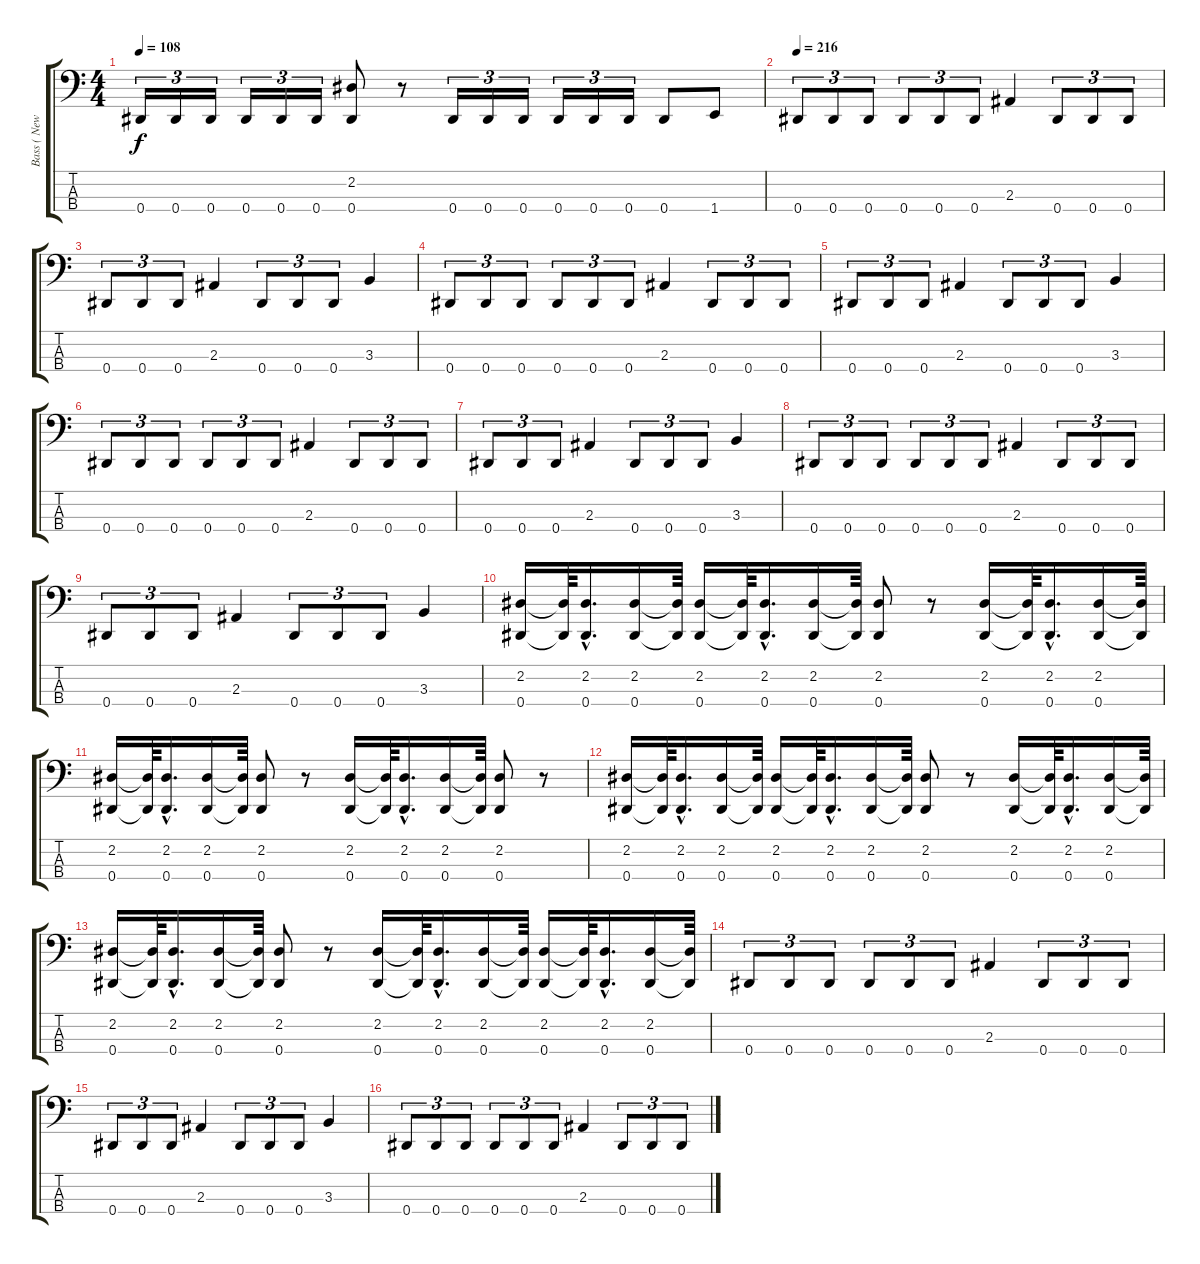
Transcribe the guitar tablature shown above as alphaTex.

\track ("Bass ( Newsted )" "Bass ( New") {instrument electricbasspick}
\staff {score tabs}
\tuning (Gb2 Db2 Ab1 Eb1) {hide}
\ts (4 4)
\tempo 108
\clef f4
\ks c
0.4.16{tu (3 2) dy f} 0.4.16{tu (3 2)} 0.4.16{tu (3 2)} 0.4.16{tu (3 2)} 0.4.16{tu (3 2)} 0.4.16{tu (3 2)} (2.2 0.4).8 r.8 0.4.16{tu (3 2)} 0.4.16{tu (3 2)} 0.4.16{tu (3 2)} 0.4.16{tu (3 2)} 0.4.16{tu (3 2)} 0.4.16{tu (3 2)} 0.4.8 1.4.8 |
\tempo 216
0.4.8{tu (3 2)} 0.4.8{tu (3 2)} 0.4.8{tu (3 2)} 0.4.8{tu (3 2)} 0.4.8{tu (3 2)} 0.4.8{tu (3 2)} 2.3.4 0.4.8{tu (3 2)} 0.4.8{tu (3 2)} 0.4.8{tu (3 2)} |
0.4.8{tu (3 2)} 0.4.8{tu (3 2)} 0.4.8{tu (3 2)} 2.3.4 0.4.8{tu (3 2)} 0.4.8{tu (3 2)} 0.4.8{tu (3 2)} 3.3.4 |
0.4.8{tu (3 2)} 0.4.8{tu (3 2)} 0.4.8{tu (3 2)} 0.4.8{tu (3 2)} 0.4.8{tu (3 2)} 0.4.8{tu (3 2)} 2.3.4 0.4.8{tu (3 2)} 0.4.8{tu (3 2)} 0.4.8{tu (3 2)} |
0.4.8{tu (3 2)} 0.4.8{tu (3 2)} 0.4.8{tu (3 2)} 2.3.4 0.4.8{tu (3 2)} 0.4.8{tu (3 2)} 0.4.8{tu (3 2)} 3.3.4 |
0.4.8{tu (3 2)} 0.4.8{tu (3 2)} 0.4.8{tu (3 2)} 0.4.8{tu (3 2)} 0.4.8{tu (3 2)} 0.4.8{tu (3 2)} 2.3.4 0.4.8{tu (3 2)} 0.4.8{tu (3 2)} 0.4.8{tu (3 2)} |
0.4.8{tu (3 2)} 0.4.8{tu (3 2)} 0.4.8{tu (3 2)} 2.3.4 0.4.8{tu (3 2)} 0.4.8{tu (3 2)} 0.4.8{tu (3 2)} 3.3.4 |
0.4.8{tu (3 2)} 0.4.8{tu (3 2)} 0.4.8{tu (3 2)} 0.4.8{tu (3 2)} 0.4.8{tu (3 2)} 0.4.8{tu (3 2)} 2.3.4 0.4.8{tu (3 2)} 0.4.8{tu (3 2)} 0.4.8{tu (3 2)} |
0.4.8{tu (3 2)} 0.4.8{tu (3 2)} 0.4.8{tu (3 2)} 2.3.4 0.4.8{tu (3 2)} 0.4.8{tu (3 2)} 0.4.8{tu (3 2)} 3.3.4 |
(2.2 0.4).16 (2.2{t} 0.4{t}).64 (2.2{hac} 0.4{hac}).16{d} (2.2 0.4).16 (2.2{t} 0.4{t}).64 (2.2 0.4).16 (2.2{t} 0.4{t}).64 (2.2{hac} 0.4{hac}).16{d} (2.2 0.4).16 (2.2{t} 0.4{t}).64 (2.2 0.4).8 r.8 (2.2 0.4).16 (2.2{t} 0.4{t}).64 (2.2{hac} 0.4{hac}).16{d} (2.2 0.4).16 (2.2{t} 0.4{t}).64 |
(2.2 0.4).16 (2.2{t} 0.4{t}).64 (2.2{hac} 0.4{hac}).16{d} (2.2 0.4).16 (2.2{t} 0.4{t}).64 (2.2 0.4).8 r.8 (2.2 0.4).16 (2.2{t} 0.4{t}).64 (2.2{hac} 0.4{hac}).16{d} (2.2 0.4).16 (2.2{t} 0.4{t}).64 (2.2 0.4).8 r.8 |
(2.2 0.4).16 (2.2{t} 0.4{t}).64 (2.2{hac} 0.4{hac}).16{d} (2.2 0.4).16 (2.2{t} 0.4{t}).64 (2.2 0.4).16 (2.2{t} 0.4{t}).64 (2.2{hac} 0.4{hac}).16{d} (2.2 0.4).16 (2.2{t} 0.4{t}).64 (2.2 0.4).8 r.8 (2.2 0.4).16 (2.2{t} 0.4{t}).64 (2.2{hac} 0.4{hac}).16{d} (2.2 0.4).16 (2.2{t} 0.4{t}).64 |
(2.2 0.4).16 (2.2{t} 0.4{t}).64 (2.2{hac} 0.4{hac}).16{d} (2.2 0.4).16 (2.2{t} 0.4{t}).64 (2.2 0.4).8 r.8 (2.2 0.4).16 (2.2{t} 0.4{t}).64 (2.2{hac} 0.4{hac}).16{d} (2.2 0.4).16 (2.2{t} 0.4{t}).64 (2.2 0.4).16 (2.2{t} 0.4{t}).64 (2.2{hac} 0.4{hac}).16{d} (2.2 0.4).16 (2.2{t} 0.4{t}).64 |
0.4.8{tu (3 2)} 0.4.8{tu (3 2)} 0.4.8{tu (3 2)} 0.4.8{tu (3 2)} 0.4.8{tu (3 2)} 0.4.8{tu (3 2)} 2.3.4 0.4.8{tu (3 2)} 0.4.8{tu (3 2)} 0.4.8{tu (3 2)} |
0.4.8{tu (3 2)} 0.4.8{tu (3 2)} 0.4.8{tu (3 2)} 2.3.4 0.4.8{tu (3 2)} 0.4.8{tu (3 2)} 0.4.8{tu (3 2)} 3.3.4 |
0.4.8{tu (3 2)} 0.4.8{tu (3 2)} 0.4.8{tu (3 2)} 0.4.8{tu (3 2)} 0.4.8{tu (3 2)} 0.4.8{tu (3 2)} 2.3.4 0.4.8{tu (3 2)} 0.4.8{tu (3 2)} 0.4.8{tu (3 2)}
